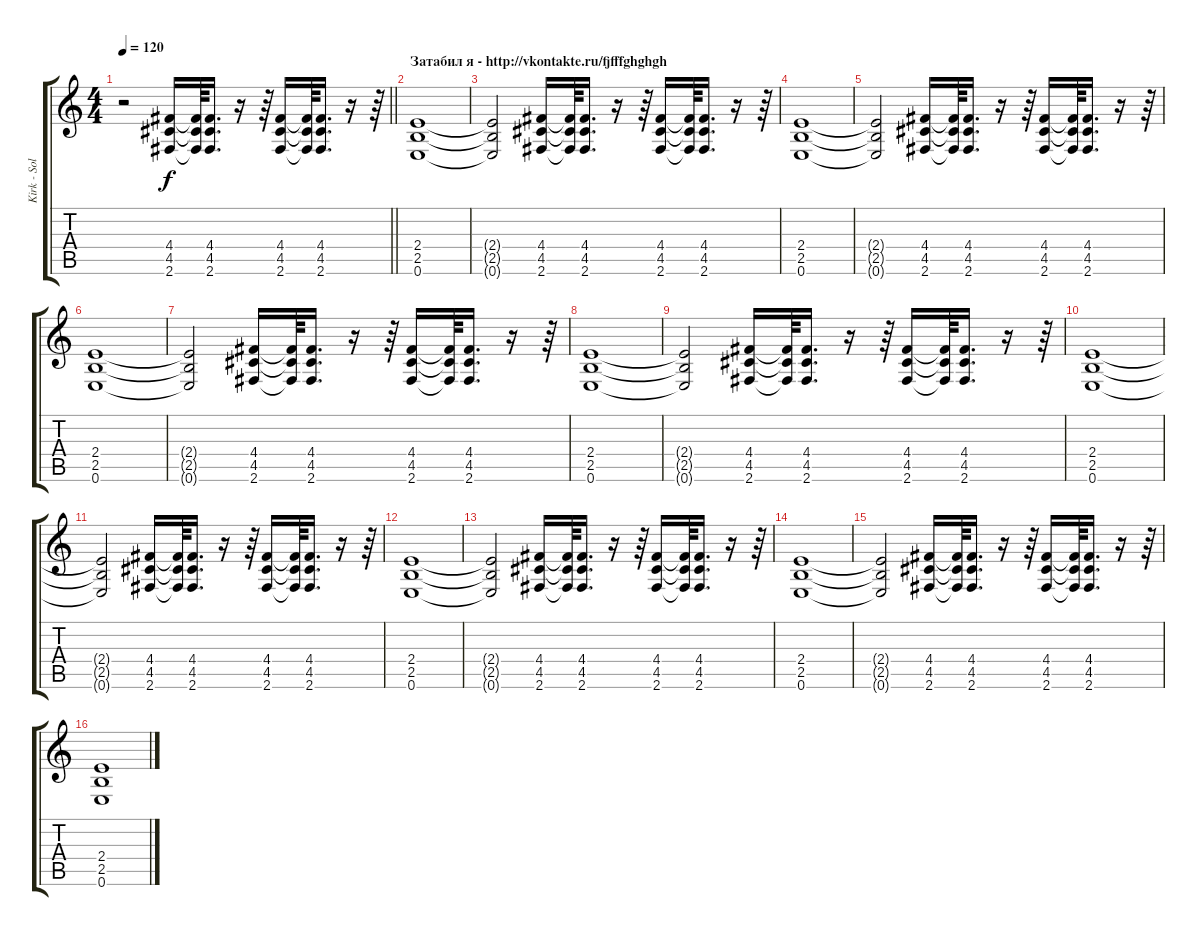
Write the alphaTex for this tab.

\track ("Kirk - Solo" "Kirk - Sol") {instrument distortionguitar}
\staff {score tabs}
\tuning (E4 B3 G3 D3 A2 E2) {hide}
\ts (4 4)
\tempo 120
\clef g2
\barLineRight lightlight
\ks c
r.2{dy f instrument distortionguitar} (4.4 4.5 2.6).16{volume 11} (4.4{t} 4.5{t} 2.6{t}).64 (4.4 4.5 2.6).16{d} r.16 r.64 (4.4 4.5 2.6).16 (4.4{t} 4.5{t} 2.6{t}).64 (4.4 4.5 2.6).16{d} r.16 r.64 |
\section ("" "Затабил я - http://vkontakte.ru/fjfffghghgh")
(2.4 2.5 0.6).1 |
(2.4{t} 2.5{t} 0.6{t}).2 (4.4 4.5 2.6).16 (4.4{t} 4.5{t} 2.6{t}).64 (4.4 4.5 2.6).16{d} r.16 r.64 (4.4 4.5 2.6).16 (4.4{t} 4.5{t} 2.6{t}).64 (4.4 4.5 2.6).16{d} r.16 r.64 |
(2.4 2.5 0.6).1 |
(2.4{t} 2.5{t} 0.6{t}).2 (4.4 4.5 2.6).16 (4.4{t} 4.5{t} 2.6{t}).64 (4.4 4.5 2.6).16{d} r.16 r.64 (4.4 4.5 2.6).16 (4.4{t} 4.5{t} 2.6{t}).64 (4.4 4.5 2.6).16{d} r.16 r.64 |
(2.4 2.5 0.6).1 |
(2.4{t} 2.5{t} 0.6{t}).2 (4.4 4.5 2.6).16 (4.4{t} 4.5{t} 2.6{t}).64 (4.4 4.5 2.6).16{d} r.16 r.64 (4.4 4.5 2.6).16 (4.4{t} 4.5{t} 2.6{t}).64 (4.4 4.5 2.6).16{d} r.16 r.64 |
(2.4 2.5 0.6).1 |
(2.4{t} 2.5{t} 0.6{t}).2 (4.4 4.5 2.6).16 (4.4{t} 4.5{t} 2.6{t}).64 (4.4 4.5 2.6).16{d} r.16 r.64 (4.4 4.5 2.6).16 (4.4{t} 4.5{t} 2.6{t}).64 (4.4 4.5 2.6).16{d} r.16 r.64 |
(2.4 2.5 0.6).1 |
(2.4{t} 2.5{t} 0.6{t}).2 (4.4 4.5 2.6).16 (4.4{t} 4.5{t} 2.6{t}).64 (4.4 4.5 2.6).16{d} r.16 r.64 (4.4 4.5 2.6).16 (4.4{t} 4.5{t} 2.6{t}).64 (4.4 4.5 2.6).16{d} r.16 r.64 |
(2.4 2.5 0.6).1 |
(2.4{t} 2.5{t} 0.6{t}).2 (4.4 4.5 2.6).16 (4.4{t} 4.5{t} 2.6{t}).64 (4.4 4.5 2.6).16{d} r.16 r.64 (4.4 4.5 2.6).16 (4.4{t} 4.5{t} 2.6{t}).64 (4.4 4.5 2.6).16{d} r.16 r.64 |
(2.4 2.5 0.6).1 |
(2.4{t} 2.5{t} 0.6{t}).2 (4.4 4.5 2.6).16 (4.4{t} 4.5{t} 2.6{t}).64 (4.4 4.5 2.6).16{d} r.16 r.64 (4.4 4.5 2.6).16 (4.4{t} 4.5{t} 2.6{t}).64 (4.4 4.5 2.6).16{d} r.16 r.64 |
(2.4 2.5 0.6).1
